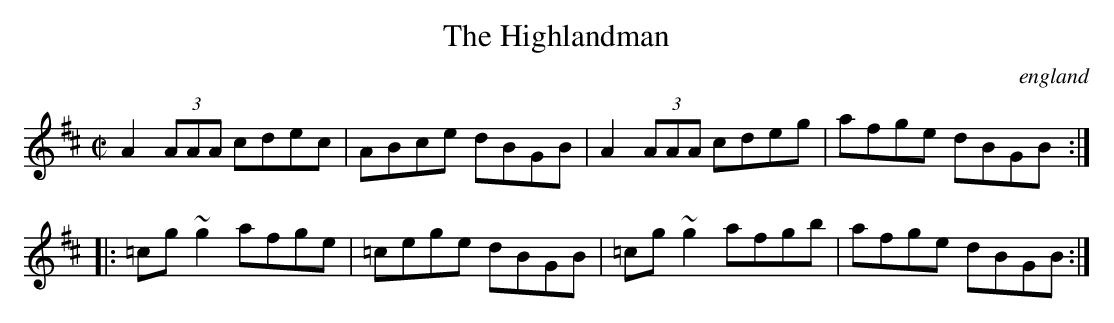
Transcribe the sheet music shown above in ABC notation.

X:1
T:Highlandman, The
O:england
M:C|
L:1/8
K:Amix
A2 (3AAA cdec|ABce dBGB|A2 (3AAA cdeg|afge dBGB:|
|:=cg~g2 afge|=cege dBGB|=cg~g2 afgb|afge dBGB:|
